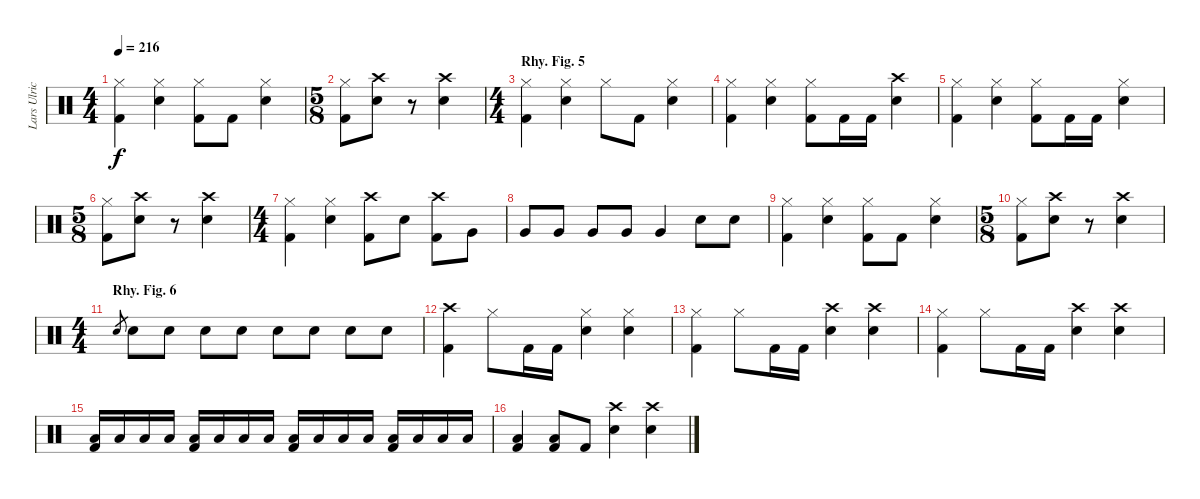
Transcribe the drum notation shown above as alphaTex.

\track ("Lars Ulrich (Drum)" "Lars Ulric") {instrument percussion}
\staff {score}
\articulation defaults
\ts (4 4)
\tempo 216
\clef neutral
\ks c
("Hi-Hat (closed)" "Kick (hit) 2").4{dy f} ("Hi-Hat (closed)" "Electric Snare (hit)").4 ("Hi-Hat (closed)" "Kick (hit) 2").8 "Kick (hit) 2".8 ("Hi-Hat (closed)" "Electric Snare (hit)").4 |
\ts (5 8)
("Hi-Hat (closed)" "Kick (hit) 2").8 ("Crash high (hit)" "Electric Snare (hit)").8 r.8 ("Crash high (hit)" "Electric Snare (hit)").4 |
\ts (4 4)
\section ("" "Rhy. Fig. 5")
("Hi-Hat (closed)" "Kick (hit) 2").4 ("Hi-Hat (closed)" "Electric Snare (hit)").4 "Hi-Hat (closed)".8 "Kick (hit) 2".8 ("Hi-Hat (closed)" "Electric Snare (hit)").4 |
("Hi-Hat (closed)" "Kick (hit) 2").4 ("Hi-Hat (closed)" "Electric Snare (hit)").4 ("Hi-Hat (closed)" "Kick (hit) 2").8 "Kick (hit) 2".16 "Kick (hit) 2".16 ("Crash high (hit)" "Electric Snare (hit)").4 |
("Hi-Hat (closed)" "Kick (hit) 2").4 ("Hi-Hat (closed)" "Electric Snare (hit)").4 ("Hi-Hat (closed)" "Kick (hit) 2").8 "Kick (hit) 2".16 "Kick (hit) 2".16 ("Hi-Hat (closed)" "Electric Snare (hit)").4 |
\ts (5 8)
("Hi-Hat (closed)" "Kick (hit) 2").8 ("Crash high (hit)" "Electric Snare (hit)").8 r.8 ("Crash high (hit)" "Electric Snare (hit)").4 |
\ts (4 4)
("Hi-Hat (closed)" "Kick (hit) 2").4 ("Hi-Hat (closed)" "Electric Snare (hit)").4 ("Crash high (hit)" "Kick (hit) 2").8 "Electric Snare (hit)".8 ("Crash high (hit)" "Kick (hit) 2").8 "Very Low Tom (hit)".8 |
"Very Low Tom (hit)".8 "Very Low Tom (hit)".8 "Very Low Tom (hit)".8 "Very Low Tom (hit)".8 "Very Low Tom (hit)".4 "Electric Snare (hit)".8 "Electric Snare (hit)".8 |
("Hi-Hat (closed)" "Kick (hit) 2").4 ("Hi-Hat (closed)" "Electric Snare (hit)").4 ("Hi-Hat (closed)" "Kick (hit) 2").8 "Kick (hit) 2".8 ("Hi-Hat (closed)" "Electric Snare (hit)").4 |
\ts (5 8)
("Hi-Hat (closed)" "Kick (hit) 2").8 ("Crash high (hit)" "Electric Snare (hit)").8 r.8 ("Crash high (hit)" "Electric Snare (hit)").4 |
\ts (4 4)
\section ("" "Rhy. Fig. 6")
"Electric Snare (hit)".8{gr} "Electric Snare (hit)".8 "Electric Snare (hit)".8 "Electric Snare (hit)".8 "Electric Snare (hit)".8 "Electric Snare (hit)".8 "Electric Snare (hit)".8 "Electric Snare (hit)".8 "Electric Snare (hit)".8 |
("Crash high (hit)" "Kick (hit) 2").4 "Hi-Hat (closed)".8 "Kick (hit) 2".16 "Kick (hit) 2".16 ("Hi-Hat (closed)" "Electric Snare (hit)").4 ("Hi-Hat (closed)" "Electric Snare (hit)").4 |
("Hi-Hat (closed)" "Kick (hit) 2").4 "Hi-Hat (closed)".8 "Kick (hit) 2".16 "Kick (hit) 2".16 ("Crash high (hit)" "Electric Snare (hit)").4 ("Crash high (hit)" "Electric Snare (hit)").4 |
("Hi-Hat (closed)" "Kick (hit) 2").4 "Hi-Hat (closed)".8 "Kick (hit) 2".16 "Kick (hit) 2".16 ("Crash high (hit)" "Electric Snare (hit)").4 ("Crash high (hit)" "Electric Snare (hit)").4 |
("Low Floor Tom (hit)" "Kick (hit) 2").16 "Low Floor Tom (hit)".16 "Low Floor Tom (hit)".16 "Low Floor Tom (hit)".16 ("Low Floor Tom (hit)" "Kick (hit) 2").16 "Low Floor Tom (hit)".16 "Low Floor Tom (hit)".16 "Low Floor Tom (hit)".16 ("Low Floor Tom (hit)" "Kick (hit) 2").16 "Low Floor Tom (hit)".16 "Low Floor Tom (hit)".16 "Low Floor Tom (hit)".16 ("Low Floor Tom (hit)" "Kick (hit) 2").16 "Low Floor Tom (hit)".16 "Low Floor Tom (hit)".16 "Low Floor Tom (hit)".16 |
("Low Floor Tom (hit)" "Kick (hit) 2").4 ("Low Floor Tom (hit)" "Kick (hit) 2").8 "Kick (hit) 2".8 ("Crash high (hit)" "Electric Snare (hit)").4 ("Crash high (hit)" "Electric Snare (hit)").4
